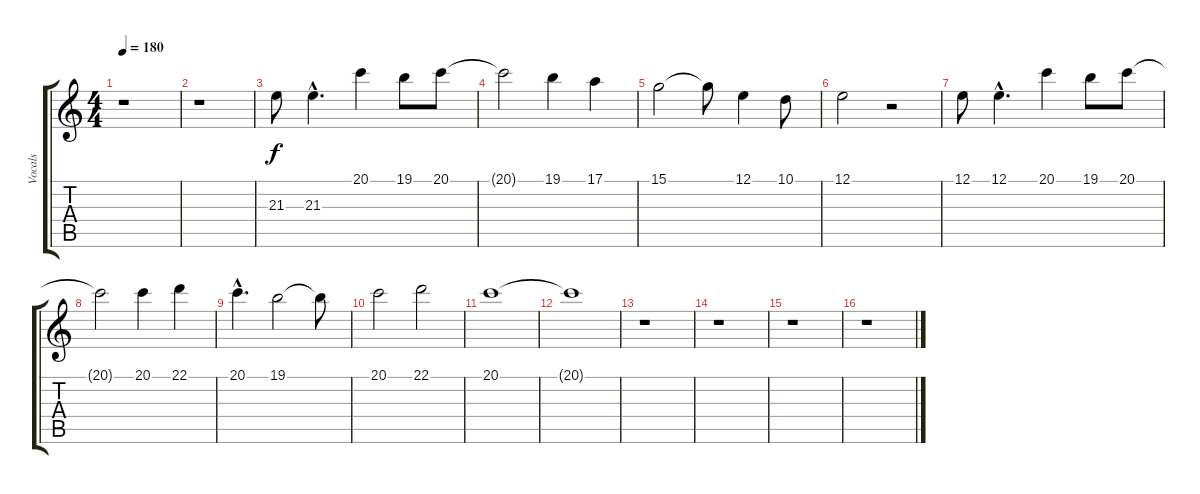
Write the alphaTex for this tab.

\track ("Vocals" "Vocals") {instrument englishhorn}
\staff {score tabs}
\tuning (E4 B3 G3 D3 A2 E2) {hide}
\ts (4 4)
\tempo 180
\clef g2
\ks c
r.1{dy f} |
r.1 |
21.3.8 21.3{hac}.4{d} 20.1.4 19.1.8 20.1.8 |
20.1{t}.2 19.1.4 17.1.4 |
15.1.2 15.1{t}.8 12.1.4 10.1.8 |
12.1.2 r.2 |
12.1.8 12.1{hac}.4{d} 20.1.4 19.1.8 20.1.8 |
20.1{t}.2 20.1.4 22.1.4 |
20.1{hac}.4{d} 19.1.2 19.1{t}.8 |
20.1.2 22.1.2 |
20.1.1 |
20.1{t}.1 |
r.1 |
r.1 |
r.1 |
r.1
